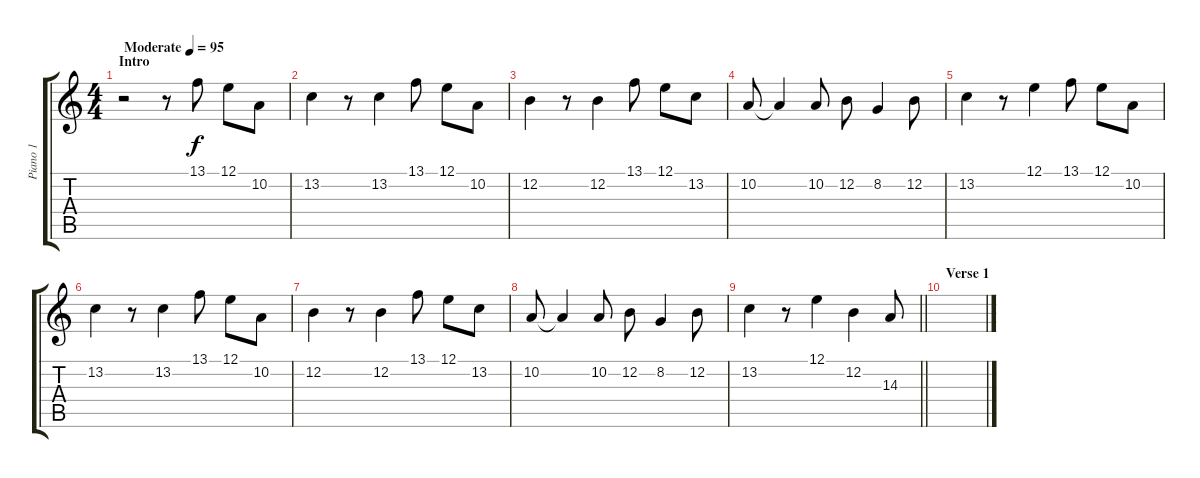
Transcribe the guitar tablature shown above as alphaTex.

\track ("Piano 1" "Piano 1") {instrument acousticgrandpiano}
\staff {score tabs}
\tuning (E4 B3 G3 D3 A2 E2) {hide}
\ts (4 4)
\section ("" "Intro")
\tempo (95 "Moderate")
\clef g2
\ks c
r.2{dy f instrument acousticgrandpiano} r.8 13.1.8 12.1.8 10.2.8 |
13.2.4 r.8 13.2.4 13.1.8 12.1.8 10.2.8 |
12.2.4 r.8 12.2.4 13.1.8 12.1.8 13.2.8 |
10.2.8 10.2{t}.4 10.2.8 12.2.8 8.2.4 12.2.8 |
13.2.4 r.8 12.1.4 13.1.8 12.1.8 10.2.8 |
13.2.4 r.8 13.2.4 13.1.8 12.1.8 10.2.8 |
12.2.4 r.8 12.2.4 13.1.8 12.1.8 13.2.8 |
10.2.8 10.2{t}.4 10.2.8 12.2.8 8.2.4 12.2.8 |
\barLineRight lightlight
13.2.4 r.8 12.1.4 12.2.4 14.3.8 |
\section ("" "Verse 1")
